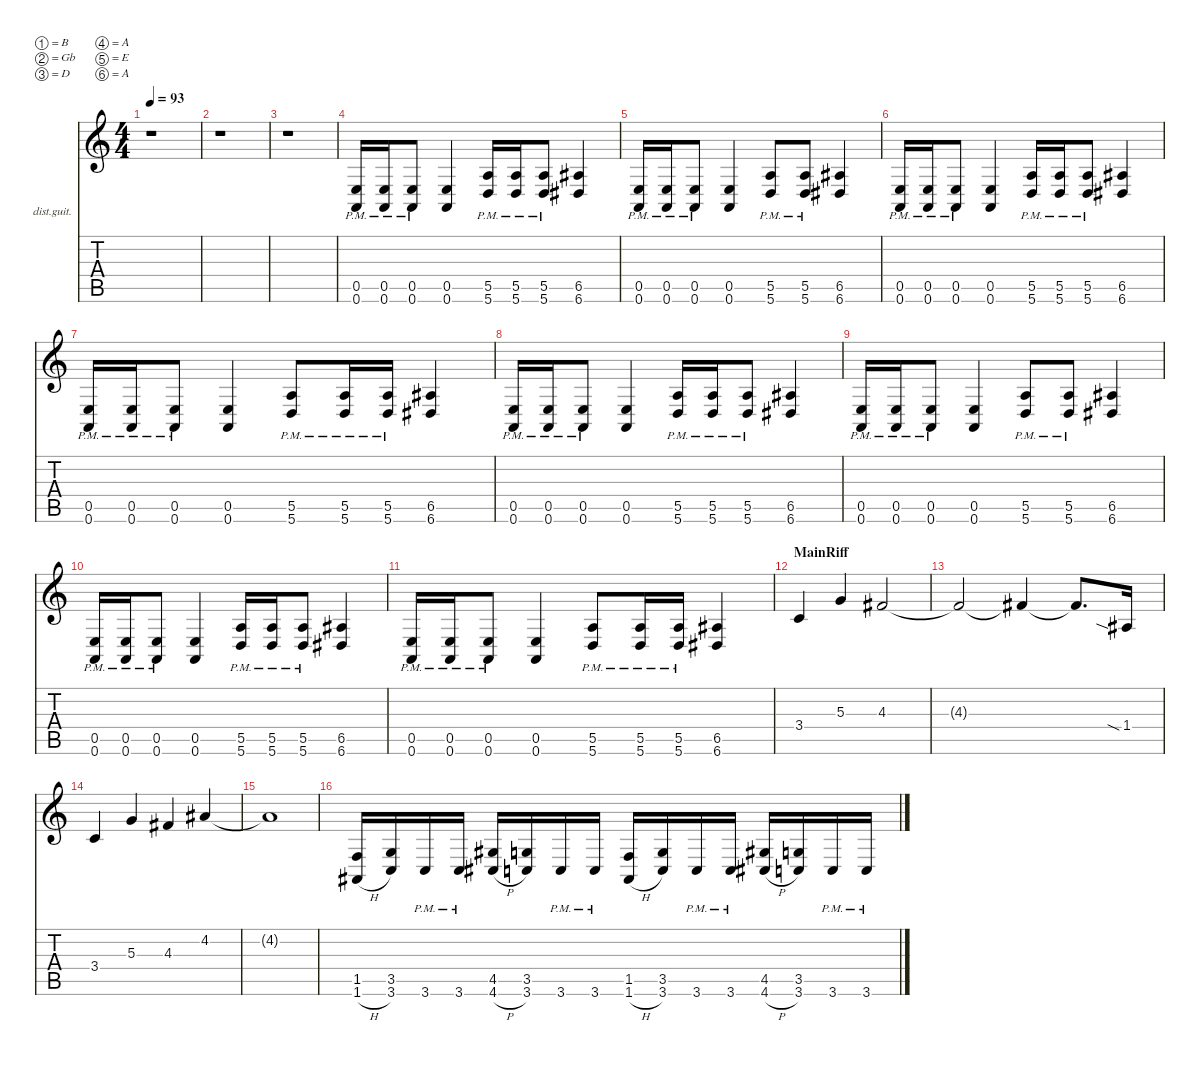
\defaultSystemsLayout 4
\hideDynamics
\bracketExtendMode nobrackets
\firstSystemTrackNameOrientation horizontal
\otherSystemsTrackNameOrientation horizontal
\track ("Rhythm Guitar" "dist.guit.") {instrument distortionguitar}
\staff {score tabs}
\tuning (B3 Gb3 D3 A2 E2 A1)
\ts (4 4)
\scale
1.09129
\tempo 93
\accidentals auto
\clef g2
\ottava regular
\simile none
\ks c
r.1{dy f beam Down} |
\scale
0.969568 r.1{beam Down} |
\scale
0.969568 r.1{beam Down} |
\scale
0.969568 (0.5{pm} 0.6{pm}).16{beam Up} (0.5{pm} 0.6{pm}).16{beam Up} (0.5{pm} 0.6{pm}).8{beam Up} (0.5 0.6).4{beam Up} (5.5{pm} 5.6{pm}).16{beam Up} (5.5{pm} 5.6{pm}).16{beam Up} (5.5{pm} 5.6{pm}).8{beam Up} (6.5{acc #} 6.6{acc #}).4{beam Up} |
\scale
1.09524 (0.5{pm} 0.6{pm}).16{beam Up} (0.5{pm} 0.6{pm}).16{beam Up} (0.5{pm} 0.6{pm}).8{beam Up} (0.5 0.6).4{beam Up} (5.5{pm} 5.6{pm}).8{beam Up} (5.5{pm} 5.6{pm}).8{beam Up} (6.5{acc #} 6.6{acc #}).4{beam Up} |
\scale
0.968253 (0.5{pm} 0.6{pm}).16{beam Up} (0.5{pm} 0.6{pm}).16{beam Up} (0.5{pm} 0.6{pm}).8{beam Up} (0.5 0.6).4{beam Up} (5.5{pm} 5.6{pm}).16{beam Up} (5.5{pm} 5.6{pm}).16{beam Up} (5.5{pm} 5.6{pm}).8{beam Up} (6.5{acc #} 6.6{acc #}).4{beam Up} |
\scale
0.968253 (0.5{pm} 0.6{pm}).16{beam Up} (0.5{pm} 0.6{pm}).16{beam Up} (0.5{pm} 0.6{pm}).8{beam Up} (0.5 0.6).4{beam Up} (5.5{pm} 5.6{pm}).8{beam Up} (5.5{pm} 5.6{pm}).16{beam Up} (5.5{pm} 5.6{pm}).16{beam Up} (6.5{acc #} 6.6{acc #}).4{beam Up} |
\scale
0.968253 (0.5{pm} 0.6{pm}).16{beam Up} (0.5{pm} 0.6{pm}).16{beam Up} (0.5{pm} 0.6{pm}).8{beam Up} (0.5 0.6).4{beam Up} (5.5{pm} 5.6{pm}).16{beam Up} (5.5{pm} 5.6{pm}).16{beam Up} (5.5{pm} 5.6{pm}).8{beam Up} (6.5{acc #} 6.6{acc #}).4{beam Up} |
\scale
1.10051 (0.5{pm} 0.6{pm}).16{beam Up} (0.5{pm} 0.6{pm}).16{beam Up} (0.5{pm} 0.6{pm}).8{beam Up} (0.5 0.6).4{beam Up} (5.5{pm} 5.6{pm}).8{beam Up} (5.5{pm} 5.6{pm}).8{beam Up} (6.5{acc #} 6.6{acc #}).4{beam Up} |
\scale
0.973516 (0.5{pm} 0.6{pm}).16{beam Up} (0.5{pm} 0.6{pm}).16{beam Up} (0.5{pm} 0.6{pm}).8{beam Up} (0.5 0.6).4{beam Up} (5.5{pm} 5.6{pm}).16{beam Up} (5.5{pm} 5.6{pm}).16{beam Up} (5.5{pm} 5.6{pm}).8{beam Up} (6.5{acc #} 6.6{acc #}).4{beam Up} |
\scale
0.973516 (0.5{pm} 0.6{pm}).16{beam Up} (0.5{pm} 0.6{pm}).16{beam Up} (0.5{pm} 0.6{pm}).8{beam Up} (0.5 0.6).4{beam Up} (5.5{pm} 5.6{pm}).8{beam Up} (5.5{pm} 5.6{pm}).16{beam Up} (5.5{pm} 5.6{pm}).16{beam Up} (6.5{acc #} 6.6{acc #}).4{beam Up} |
\section ("" "MainRiff")
\scale
0.952463 3.4.4{beam Up} 5.3.4{beam Up} 4.3{acc #}.2{beam Up} |
\scale
1.11103 4.3{t acc #}.2{beam Up} 4.3{t acc #}.4{beam Up} 4.3{t acc #}.8{d beam Up} 1.4{sia acc #}.16{beam Up} |
\scale
0.96299 3.4.4{beam Up} 5.3.4{beam Up} 4.3{acc #}.4{beam Up} 4.2{acc #}.4{beam Up} |
\scale
0.96299 4.2{t acc #}.1{beam Up} |
\scale
1.10577 (1.5 1.6{h acc #}).16{instrument distortionguitar beam Up} (3.5 3.6).16{beam Up} 3.6{pm}.16{beam Up} 3.6{pm}.16{beam Up} (4.5{acc #} 4.6{h acc #}).16{beam Up} (3.5 3.6).16{beam Up} 3.6{pm}.16{beam Up} 3.6{pm}.16{beam Up} (1.5 1.6{h acc #}).16{beam Up} (3.5 3.6).16{beam Up} 3.6{pm}.16{beam Up} 3.6{pm}.16{beam Up} (4.5{acc #} 4.6{h acc #}).16{beam Up} (3.5 3.6).16{beam Up} 3.6{pm}.16{beam Up} 3.6{pm}.16{beam Up}
